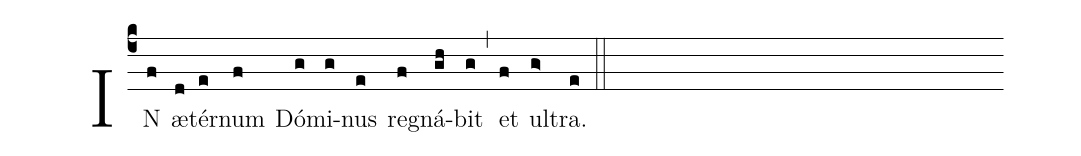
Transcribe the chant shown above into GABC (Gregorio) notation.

%%
(c4)
IN(f) æ(d)tér(e)num(f) Dó(g)mi(g)nus(e) re(f)gná(gh)bit(g) (,)
et(f) ul(g>)tra.(e) (::)
